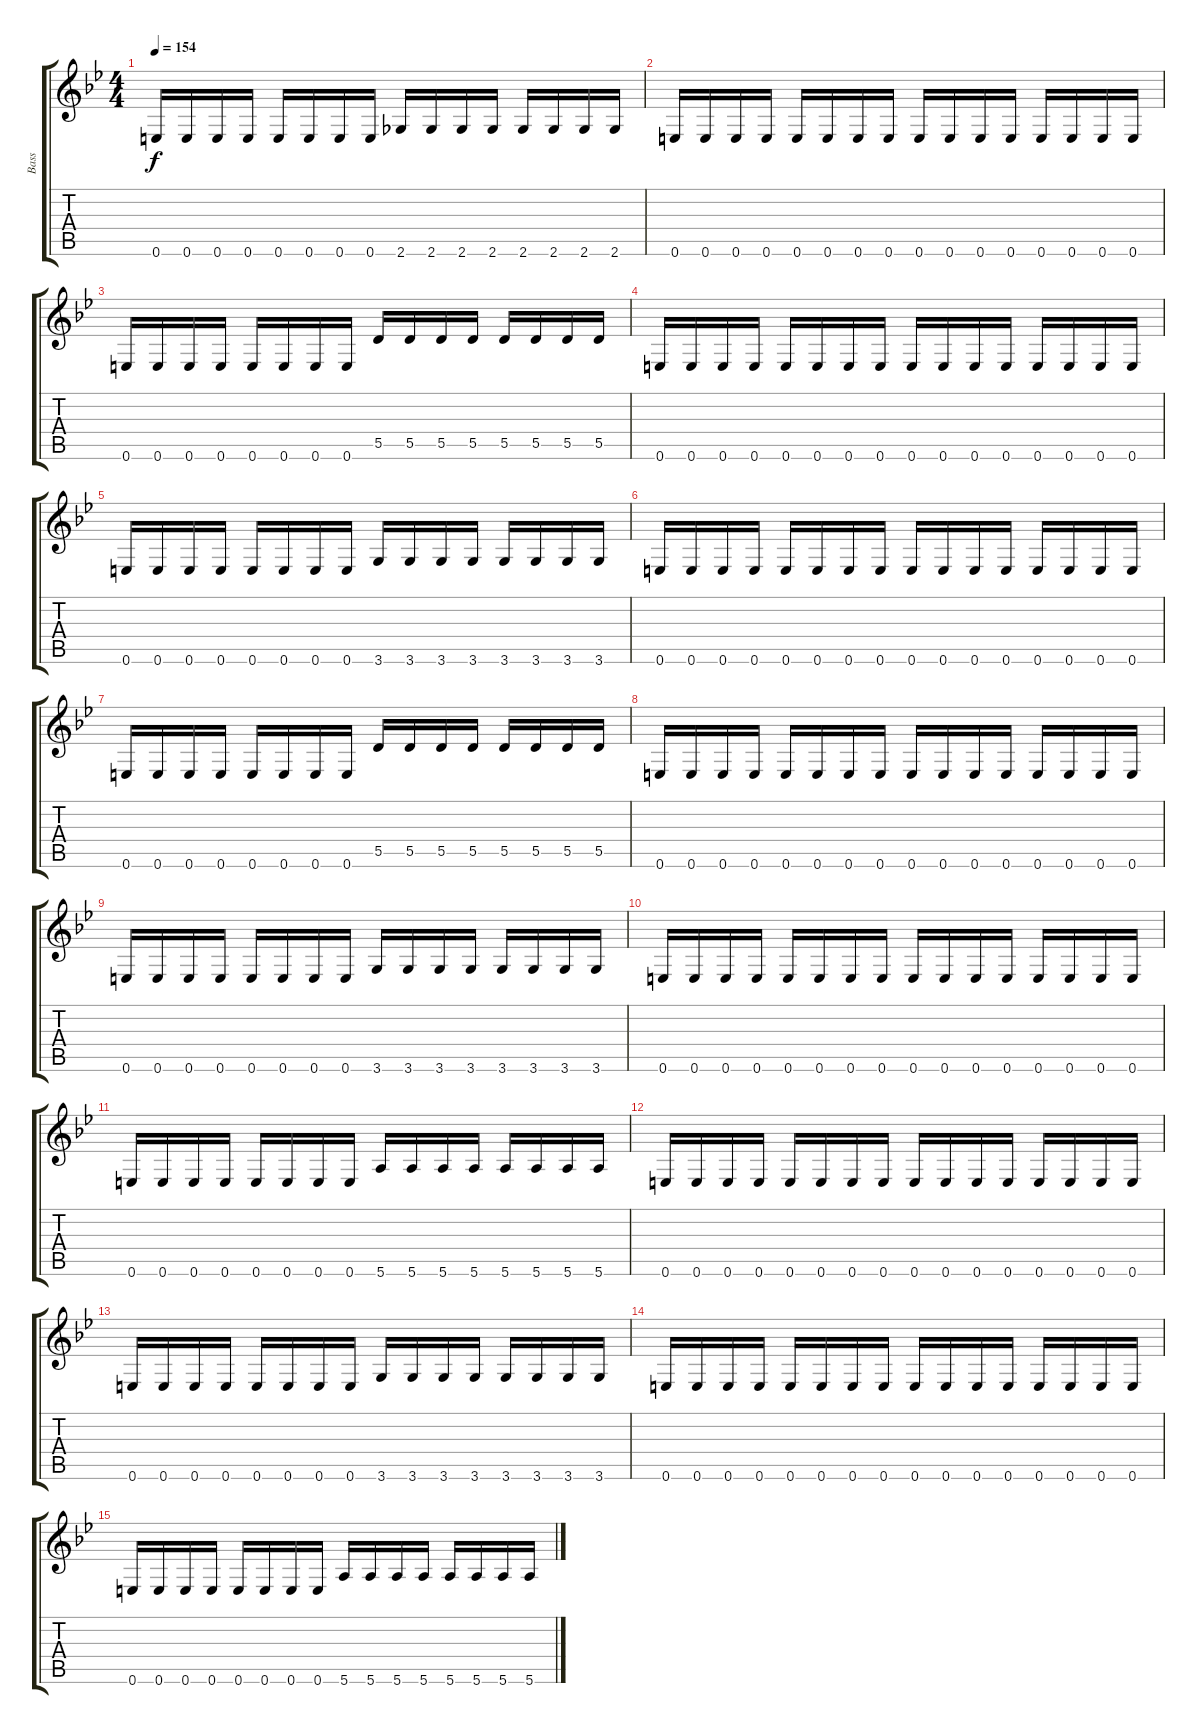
\track ("Bass" "Bass") {instrument electricbassfinger}
\staff {score tabs}
\tuning (E4 B3 G3 D3 A2 E2) {hide}
\ts (4 4)
\tempo 154
\clef g2
\ks gminor
0.6.16{dy f} 0.6.16 0.6.16 0.6.16 0.6.16 0.6.16 0.6.16 0.6.16 2.6.16 2.6.16 2.6.16 2.6.16 2.6.16 2.6.16 2.6.16 2.6.16 |
0.6.16 0.6.16 0.6.16 0.6.16 0.6.16 0.6.16 0.6.16 0.6.16 0.6.16 0.6.16 0.6.16 0.6.16 0.6.16 0.6.16 0.6.16 0.6.16 |
0.6.16 0.6.16 0.6.16 0.6.16 0.6.16 0.6.16 0.6.16 0.6.16 5.5.16 5.5.16 5.5.16 5.5.16 5.5.16 5.5.16 5.5.16 5.5.16 |
0.6.16 0.6.16 0.6.16 0.6.16 0.6.16 0.6.16 0.6.16 0.6.16 0.6.16 0.6.16 0.6.16 0.6.16 0.6.16 0.6.16 0.6.16 0.6.16 |
0.6.16 0.6.16 0.6.16 0.6.16 0.6.16 0.6.16 0.6.16 0.6.16 3.6.16 3.6.16 3.6.16 3.6.16 3.6.16 3.6.16 3.6.16 3.6.16 |
0.6.16 0.6.16 0.6.16 0.6.16 0.6.16 0.6.16 0.6.16 0.6.16 0.6.16 0.6.16 0.6.16 0.6.16 0.6.16 0.6.16 0.6.16 0.6.16 |
0.6.16 0.6.16 0.6.16 0.6.16 0.6.16 0.6.16 0.6.16 0.6.16 5.5.16 5.5.16 5.5.16 5.5.16 5.5.16 5.5.16 5.5.16 5.5.16 |
0.6.16 0.6.16 0.6.16 0.6.16 0.6.16 0.6.16 0.6.16 0.6.16 0.6.16 0.6.16 0.6.16 0.6.16 0.6.16 0.6.16 0.6.16 0.6.16 |
0.6.16 0.6.16 0.6.16 0.6.16 0.6.16 0.6.16 0.6.16 0.6.16 3.6.16 3.6.16 3.6.16 3.6.16 3.6.16 3.6.16 3.6.16 3.6.16 |
0.6.16 0.6.16 0.6.16 0.6.16 0.6.16 0.6.16 0.6.16 0.6.16 0.6.16 0.6.16 0.6.16 0.6.16 0.6.16 0.6.16 0.6.16 0.6.16 |
0.6.16 0.6.16 0.6.16 0.6.16 0.6.16 0.6.16 0.6.16 0.6.16 5.6.16 5.6.16 5.6.16 5.6.16 5.6.16 5.6.16 5.6.16 5.6.16 |
0.6.16 0.6.16 0.6.16 0.6.16 0.6.16 0.6.16 0.6.16 0.6.16 0.6.16 0.6.16 0.6.16 0.6.16 0.6.16 0.6.16 0.6.16 0.6.16 |
0.6.16 0.6.16 0.6.16 0.6.16 0.6.16 0.6.16 0.6.16 0.6.16 3.6.16 3.6.16 3.6.16 3.6.16 3.6.16 3.6.16 3.6.16 3.6.16 |
0.6.16 0.6.16 0.6.16 0.6.16 0.6.16 0.6.16 0.6.16 0.6.16 0.6.16 0.6.16 0.6.16 0.6.16 0.6.16 0.6.16 0.6.16 0.6.16 |
0.6.16 0.6.16 0.6.16 0.6.16 0.6.16 0.6.16 0.6.16 0.6.16 5.6.16 5.6.16 5.6.16 5.6.16 5.6.16 5.6.16 5.6.16 5.6.16
